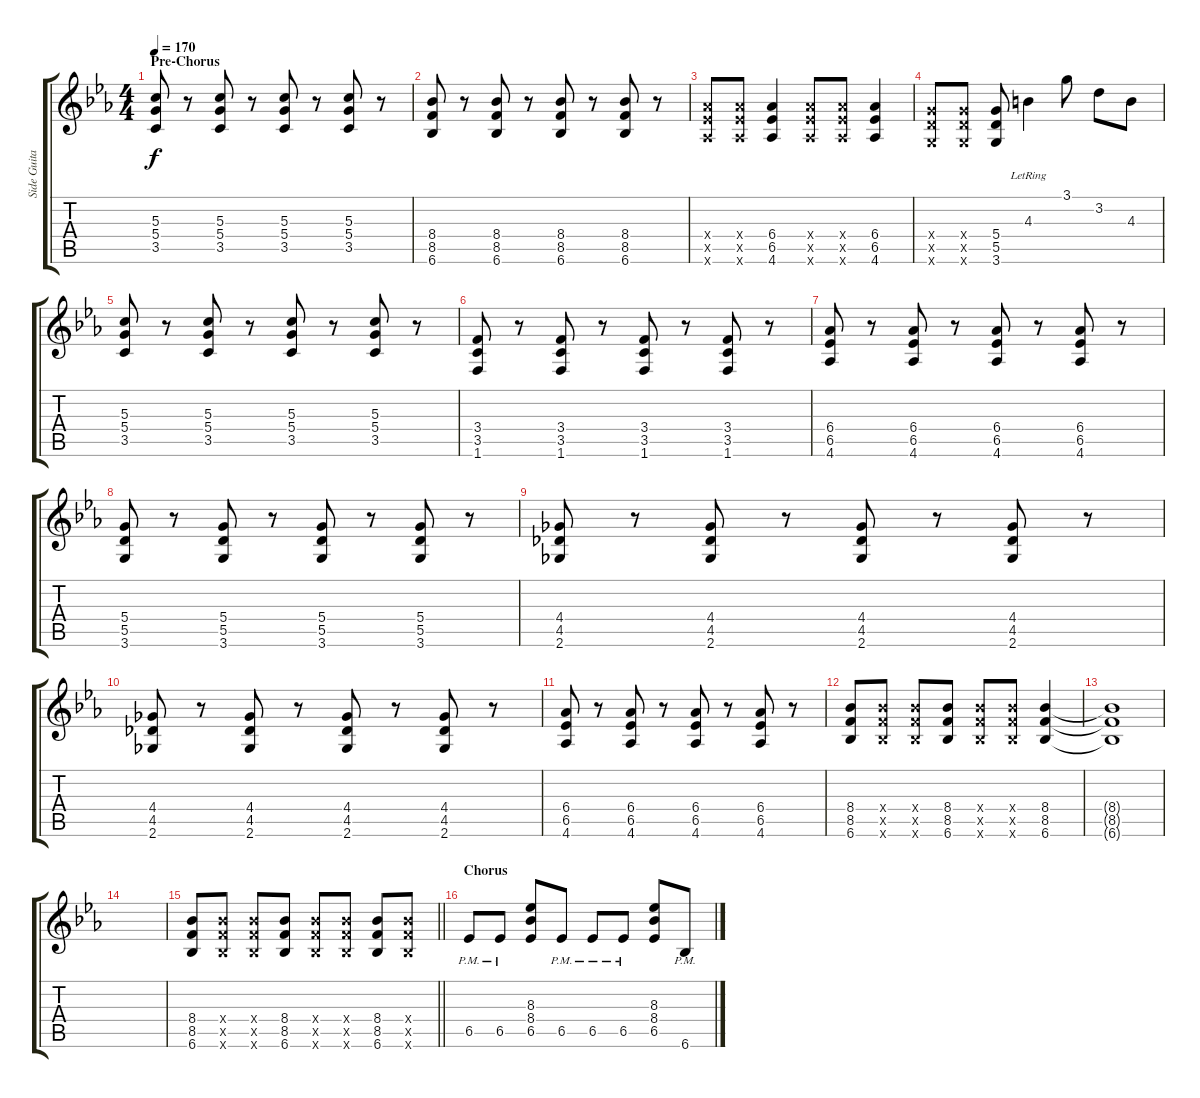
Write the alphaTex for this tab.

\track ("Side Guitar" "Side Guita") {instrument overdrivenguitar}
\staff {score tabs}
\tuning (E4 B3 G3 D3 A2 E2) {hide}
\ts (4 4)
\section ("" "Pre-Chorus")
\tempo 170
\clef g2
\ks eb
(5.3 5.4 3.5).8{dy f} r.8 (5.3 5.4 3.5).8 r.8 (5.3 5.4 3.5).8 r.8 (5.3 5.4 3.5).8 r.8 |
(8.4 8.5 6.6).8 r.8 (8.4 8.5 6.6).8 r.8 (8.4 8.5 6.6).8 r.8 (8.4 8.5 6.6).8 r.8 |
(6.4{x} 6.5{x} 4.6{x}).8 (6.4{x} 6.5{x} 4.6{x}).8 (6.4 6.5 4.6).4 (6.4{x} 6.5{x} 4.6{x}).8 (6.4{x} 6.5{x} 4.6{x}).8 (6.4 6.5 4.6).4 |
(5.4{x} 5.5{x} 3.6{x}).8 (5.4{x} 5.5{x} 3.6{x}).8 (5.4 5.5 3.6).8 4.3{lr}.4 3.1.8 3.2.8 4.3.8 |
(5.3 5.4 3.5).8 r.8 (5.3 5.4 3.5).8 r.8 (5.3 5.4 3.5).8 r.8 (5.3 5.4 3.5).8 r.8 |
(3.4 3.5 1.6).8 r.8 (3.4 3.5 1.6).8 r.8 (3.4 3.5 1.6).8 r.8 (3.4 3.5 1.6).8 r.8 |
(6.4 6.5 4.6).8 r.8 (6.4 6.5 4.6).8 r.8 (6.4 6.5 4.6).8 r.8 (6.4 6.5 4.6).8 r.8 |
(5.4 5.5 3.6).8 r.8 (5.4 5.5 3.6).8 r.8 (5.4 5.5 3.6).8 r.8 (5.4 5.5 3.6).8 r.8 |
(4.4 4.5 2.6).8 r.8 (4.4 4.5 2.6).8 r.8 (4.4 4.5 2.6).8 r.8 (4.4 4.5 2.6).8 r.8 |
(4.4 4.5 2.6).8 r.8 (4.4 4.5 2.6).8 r.8 (4.4 4.5 2.6).8 r.8 (4.4 4.5 2.6).8 r.8 |
(6.4 6.5 4.6).8 r.8 (6.4 6.5 4.6).8 r.8 (6.4 6.5 4.6).8 r.8 (6.4 6.5 4.6).8 r.8 |
(8.4 8.5 6.6).8 (8.4{x} 8.5{x} 6.6{x}).8 (8.4{x} 8.5{x} 6.6{x}).8 (8.4 8.5 6.6).8 (8.4{x} 8.5{x} 6.6{x}).8 (8.4{x} 8.5{x} 6.6{x}).8 (8.4 8.5 6.6).4 |
(8.4{t} 8.5{t} 6.6{t}).1 |
|
\barLineRight lightlight
(8.4 8.5 6.6).8 (8.4{x} 8.5{x} 6.6{x}).8 (8.4{x} 8.5{x} 6.6{x}).8 (8.4 8.5 6.6).8 (8.4{x} 8.5{x} 6.6{x}).8 (8.4{x} 8.5{x} 6.6{x}).8 (8.4 8.5 6.6).8 (8.4{x} 8.5{x} 6.6{x}).8 |
\section ("" "Chorus")
6.5{pm}.8 6.5{pm}.8 (8.3 8.4 6.5).8 6.5{pm}.8 6.5{pm}.8 6.5{pm}.8 (8.3 8.4 6.5).8 6.6{pm}.8
